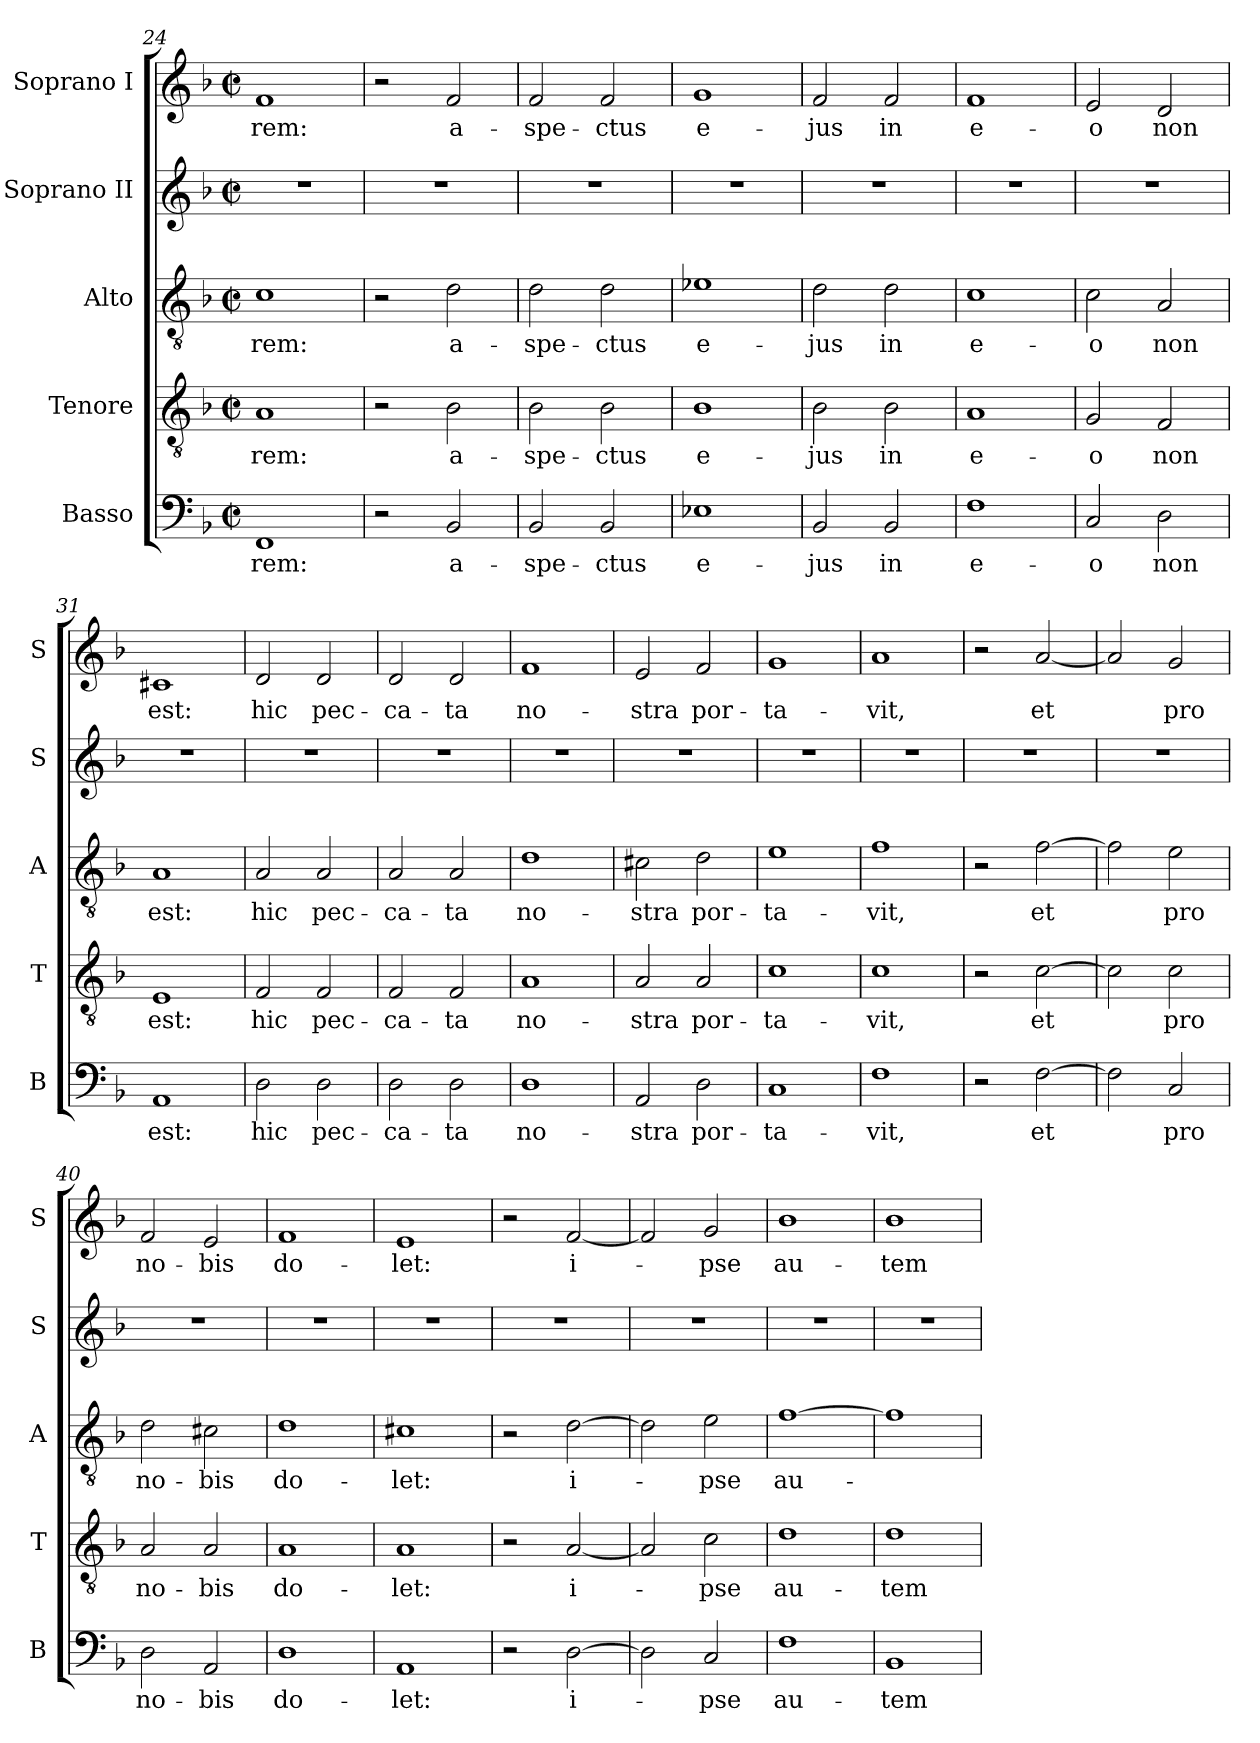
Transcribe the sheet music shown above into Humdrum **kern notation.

**kern	**text	**kern	**text	**kern	**text	**kern	**kern	**text
*part5	*part5	*part4	*part4	*part3	*part3	*part2	*part1	*part1
*staff5	*staff5	*staff4	*staff4	*staff3	*staff3	*staff2	*staff1	*staff1
*I"Basso	*	*I"Tenore	*	*I"Alto	*	*I"Soprano II	*I"Soprano I	*
*I'B	*	*I'T	*	*I'A	*	*I'S	*I'S	*
*clefF4	*	*clefGv2	*	*clefGv2	*	*clefG2	*clefG2	*
*k[b-]	*	*k[b-]	*	*k[b-]	*	*k[b-]	*k[b-]	*
*M2/2	*	*M2/2	*	*M2/2	*	*M2/2	*M2/2	*
*met(c|)	*	*met(c|)	*	*met(c|)	*	*met(c|)	*met(c|)	*
=24	=24	=24	=24	=24	=24	=24	=24	=24
1FF	-rem:	1A	-rem:	1c	-rem:	1r	1f	-rem:
=25	=25	=25	=25	=25	=25	=25	=25	=25
2r	.	2r	.	2r	.	1r	2r	.
2BB-/	a-	2B-\	a-	2d\	a-	.	2f/	a-
=26	=26	=26	=26	=26	=26	=26	=26	=26
2BB-/	-spe-	2B-\	-spe-	2d\	-spe-	1r	2f/	-spe-
2BB-/	-ctus	2B-\	-ctus	2d\	-ctus	.	2f/	-ctus
=27	=27	=27	=27	=27	=27	=27	=27	=27
1E-X	e-	1B-	e-	1e-X	e-	1r	1g	e-
=28	=28	=28	=28	=28	=28	=28	=28	=28
2BB-/	-jus	2B-\	-jus	2d\	-jus	1r	2f/	-jus
2BB-/	in	2B-\	in	2d\	in	.	2f/	in
=29	=29	=29	=29	=29	=29	=29	=29	=29
1F	e-	1A	e-	1c	e-	1r	1f	e-
=30	=30	=30	=30	=30	=30	=30	=30	=30
2C/	-o	2G/	-o	2c\	-o	1r	2e/	-o
2D\	non	2F/	non	2A/	non	.	2d/	non
=31	=31	=31	=31	=31	=31	=31	=31	=31
1AA	est:	1E	est:	1A	est:	1r	1c#X	est:
=32	=32	=32	=32	=32	=32	=32	=32	=32
2D\	hic	2F/	hic	2A/	hic	1r	2d/	hic
2D\	pec-	2F/	pec-	2A/	pec-	.	2d/	pec-
=33	=33	=33	=33	=33	=33	=33	=33	=33
2D\	-ca-	2F/	-ca-	2A/	-ca-	1r	2d/	-ca-
2D\	-ta	2F/	-ta	2A/	-ta	.	2d/	-ta
=34	=34	=34	=34	=34	=34	=34	=34	=34
1D	no-	1A	no-	1d	no-	1r	1f	no-
=35	=35	=35	=35	=35	=35	=35	=35	=35
2AA/	-stra	2A/	-stra	2c#X\	-stra	1r	2e/	-stra
2D\	por-	2A/	por-	2d\	por-	.	2f/	por-
=36	=36	=36	=36	=36	=36	=36	=36	=36
1C	-ta-	1c	-ta-	1e	-ta-	1r	1g	-ta-
=37	=37	=37	=37	=37	=37	=37	=37	=37
1F	-vit,	1c	-vit,	1f	-vit,	1r	1a	-vit,
=38	=38	=38	=38	=38	=38	=38	=38	=38
2r	.	2r	.	2r	.	1r	2r	.
[2F\	et	[2c\	et	[2f\	et	.	[2a/	et
=39	=39	=39	=39	=39	=39	=39	=39	=39
2F\]	.	2c\]	.	2f\]	.	1r	2a/]	.
2C/	pro	2c\	pro	2e\	pro	.	2g/	pro
=40	=40	=40	=40	=40	=40	=40	=40	=40
2D\	no-	2A/	no-	2d\	no-	1r	2f/	no-
2AA/	-bis	2A/	-bis	2c#X\	-bis	.	2e/	-bis
=41	=41	=41	=41	=41	=41	=41	=41	=41
1D	do-	1A	do-	1d	do-	1r	1f	do-
=42	=42	=42	=42	=42	=42	=42	=42	=42
1AA	-let:	1A	-let:	1c#X	-let:	1r	1e	-let:
=43	=43	=43	=43	=43	=43	=43	=43	=43
2r	.	2r	.	2r	.	1r	2r	.
[2D\	i-	[2A/	i-	[2d\	i-	.	[2f/	i-
=44	=44	=44	=44	=44	=44	=44	=44	=44
2D\]	.	2A/]	.	2d\]	.	1r	2f/]	.
2C/	-pse	2c\	-pse	2e\	-pse	.	2g/	-pse
=45	=45	=45	=45	=45	=45	=45	=45	=45
1F	au-	1d	au-	[1f	au-	1r	1b-	au-
=46	=46	=46	=46	=46	=46	=46	=46	=46
1BB-	-tem	1d	-tem	1f]	.	1r	1b-	-tem
=	=	=	=	=	=	=	=	=
*-	*-	*-	*-	*-	*-	*-	*-	*-
